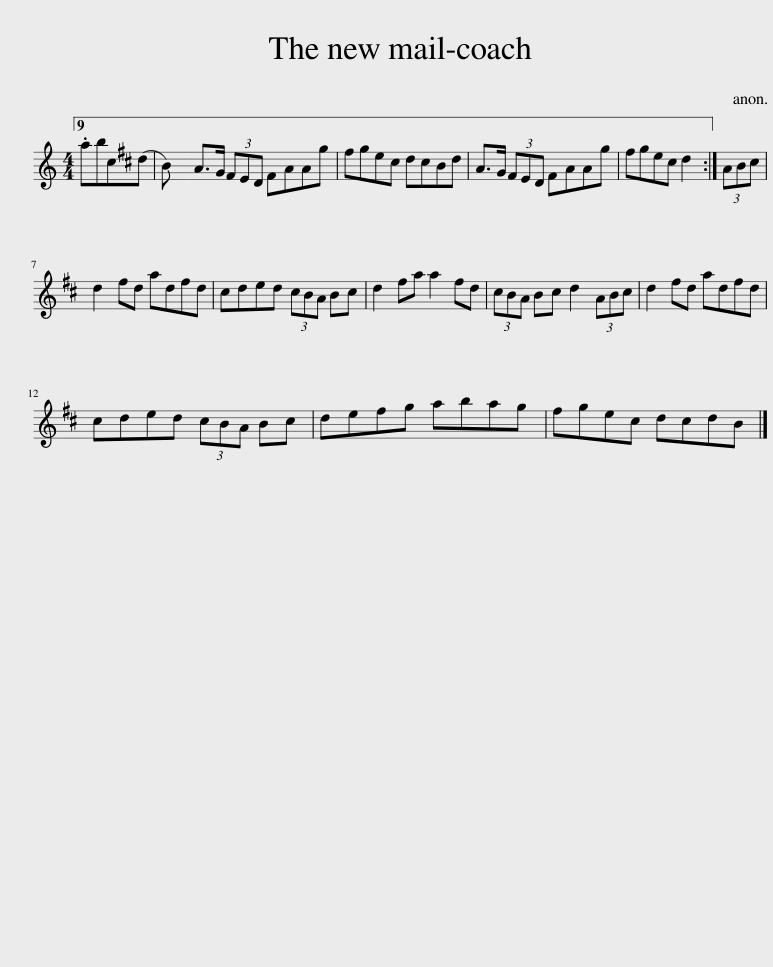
X:1
L:1/8
M:4/4
I:linebreak $
K:C
V:1 treble
V:1
 .abc(d B) | A>G (3^FED FAAg | ^fge^c dcBd | A>G (3^FED FAAg | ^fge^c d2 :| %5
 (3AB^c |$ d2 ^fd adfd | ^cded (3cBA Bc | d2 ^fa a2 fd | (3^cBA Bc d2 (3ABc | %10
 d2 ^fd adfd |$ ^cded (3cBA Bc | de^fg abag | ^fge^c dcdB |] %14
